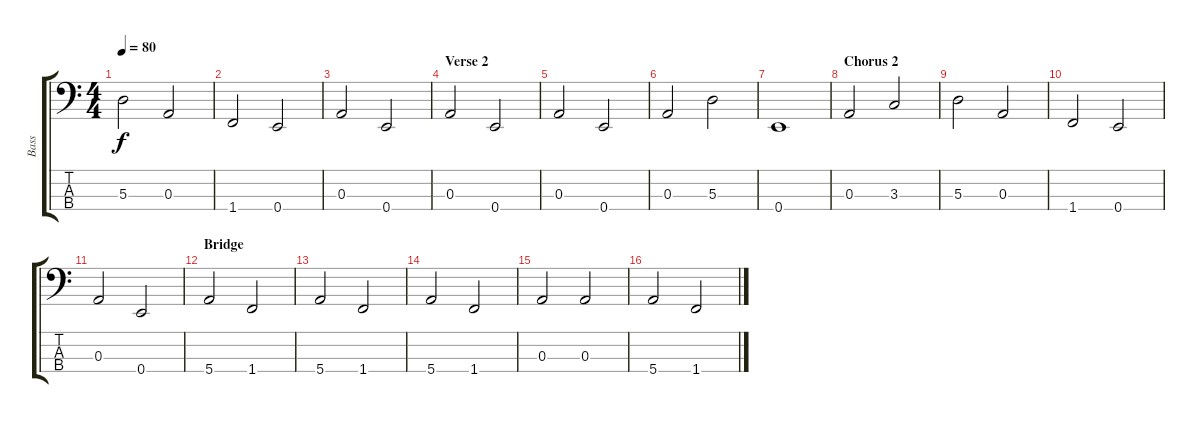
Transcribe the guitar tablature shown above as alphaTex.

\track ("Bass" "Bass") {instrument acousticbass}
\staff {score tabs}
\tuning (G2 D2 A1 E1) {hide}
\ts (4 4)
\tempo 80
\clef f4
\ks c
5.3.2{dy f} 0.3.2 |
1.4.2 0.4.2 |
0.3.2 0.4.2 |
\section ("" "Verse 2")
0.3.2 0.4.2 |
0.3.2 0.4.2 |
0.3.2 5.3.2 |
0.4.1 |
\section ("" "Chorus 2")
0.3.2 3.3.2 |
5.3.2 0.3.2 |
1.4.2 0.4.2 |
0.3.2 0.4.2 |
\section ("" "Bridge")
5.4.2 1.4.2 |
5.4.2 1.4.2 |
5.4.2 1.4.2 |
0.3.2 0.3.2 |
5.4.2 1.4.2
